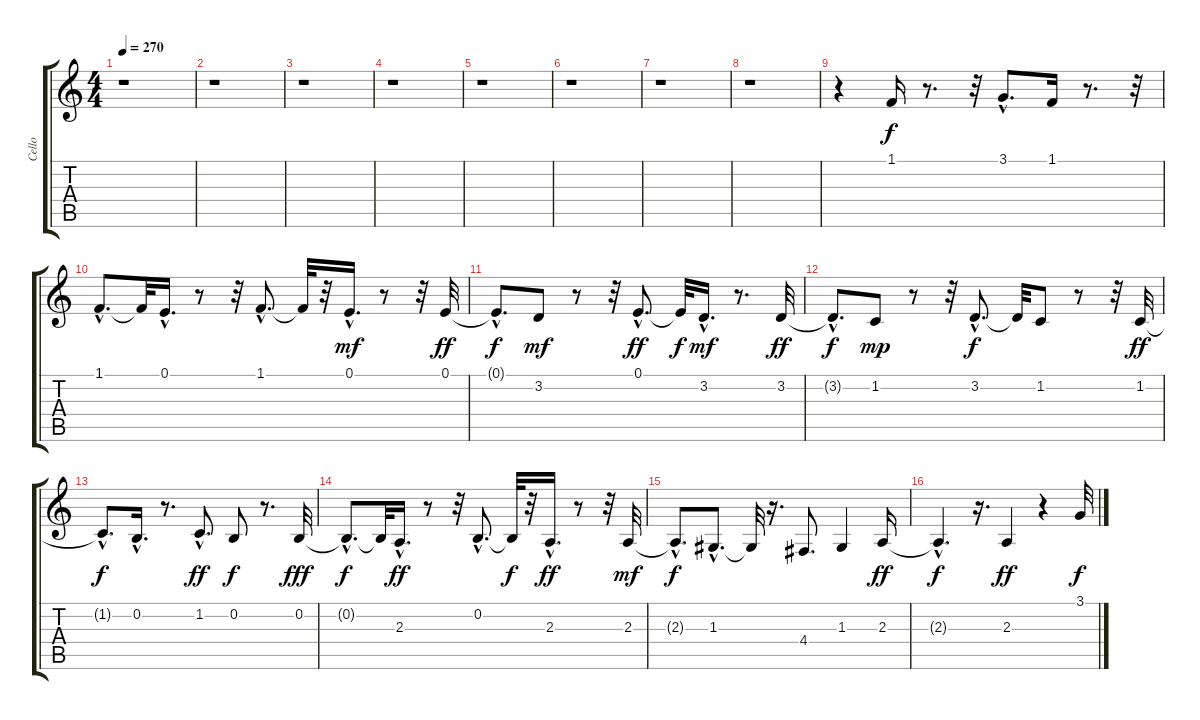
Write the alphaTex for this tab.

\track ("Cello" "Cello") {instrument cello}
\staff {score tabs}
\tuning (E4 B3 G3 D3 A2 E2) {hide}
\ts (4 4)
\tempo 270
\clef g2
\ks c
r.1{dy ff} |
r.1 |
r.1 |
r.1 |
r.1 |
r.1 |
r.1 |
r.1 |
r.4 1.1.16{dy f} r.8{d} r.32 3.1{hac}.8{d} 1.1.16 r.8{d} r.32 |
1.1{hac}.8{d} 1.1{t}.32 0.1{hac}.16{d} r.8 r.32 1.1{hac}.8{d} 1.1{t}.32 r.32 0.1{hac}.16{d dy mf} r.8 r.32 0.1.32{dy ff} |
0.1{hac t}.8{d dy f} 3.2.8{dy mf} r.8 r.32 0.1{hac}.8{d dy ff} 0.1{t}.32{dy f} 3.2{hac}.16{d dy mf} r.8{d} 3.2.32{dy ff} |
3.2{hac t}.8{d dy f} 1.2.8{dy mp} r.8 r.32 3.2{hac}.8{d dy f} 3.2{t}.32 1.2.8 r.8 r.32 1.2.32{dy ff} |
1.2{hac t}.8{d dy f} 0.2{hac}.16{d} r.8{d} 1.2{hac}.8{d dy ff} 0.2.8{dy f} r.8{d} 0.2.32{dy fff} |
0.2{hac t}.8{d dy f} 0.2{t}.32 2.3{hac}.16{d dy ff} r.8 r.32 0.2{hac}.8{d} 0.2{t}.32{dy f} r.32 2.3{hac}.16{d dy ff} r.8 r.32 2.3.32{dy mf} |
2.3{hac t}.8{d dy f} 1.3{hac}.8{d} 1.3{t}.32 r.16{d} 4.4.8{d} 1.3.4 2.3.16{dy ff} |
2.3{hac t}.4{d dy f} r.16{d} 2.3.4{dy ff} r.4 3.1.32{dy f}
